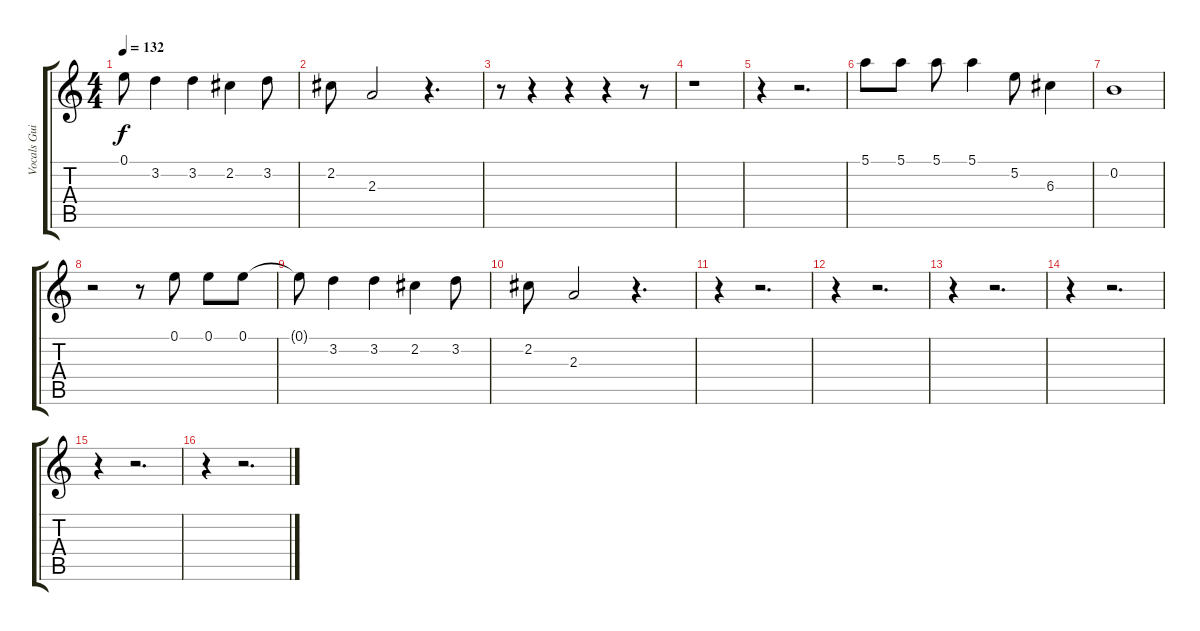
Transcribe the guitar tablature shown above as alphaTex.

\track ("Vocals Guitar" "Vocals Gui") {instrument acousticguitarsteel}
\staff {score tabs}
\tuning (E4 B3 G3 D3 A2 E2) {hide}
\ts (4 4)
\tempo 132
\clef g2
\ks c
0.1{t}.8{dy f} 3.2.4 3.2.4 2.2.4 3.2.8 |
2.2.8 2.3.2 r.4{d} |
r.8 r.4 r.4 r.4 r.8 |
r.1 |
r.4 r.2{d} |
5.1.8 5.1.8 5.1.8 5.1.4 5.2.8 6.3.4 |
0.2.1 |
r.2 r.8 0.1.8 0.1.8 0.1.8 |
0.1{t}.8 3.2.4 3.2.4 2.2.4 3.2.8 |
2.2.8 2.3.2 r.4{d} |
r.4 r.2{d} |
r.4 r.2{d} |
r.4 r.2{d} |
r.4 r.2{d} |
r.4 r.2{d} |
r.4 r.2{d}
